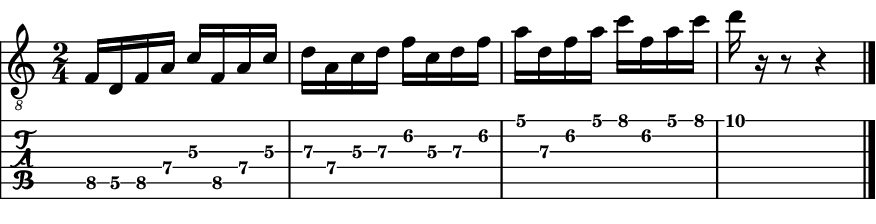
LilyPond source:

\version "2.22.0"

\include "../titling.ily"
\paper {
  page-breaking = #ly:one-line-auto-height-breaking
}

music = {
  \time 2/4
  \set TabStaff.minimumFret = #5
  \set TabStaff.restrainOpenStrings = ##t
  f16 d f a c f, a c |
  d16 a c d f c d f |
  a16 d, f a c f, a c |
  d16 r r8 r4 | \bar "|."
}

\score {
  <<
    \new Staff \relative {
      \clef "treble_8"
      \music
    }
    \new TabStaff \relative {
      \music
    }
  >>
}
